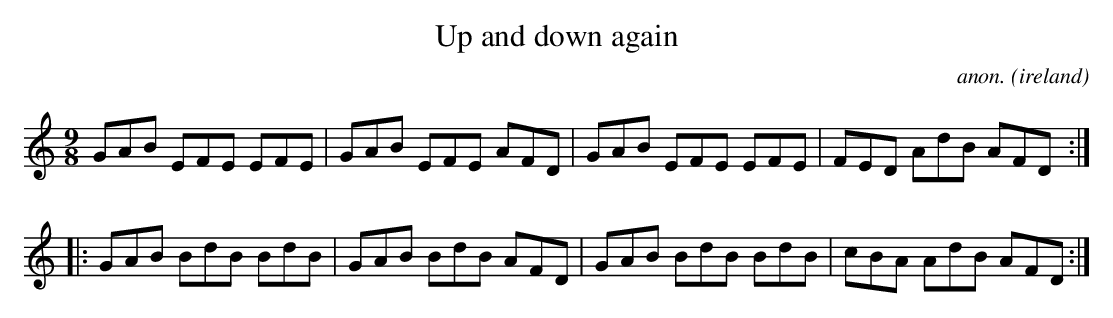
X:1
T:Up and down again
O:ireland
C:anon.
M:9/8
L:1/8
K:Ddor
GAB EFE EFE|GAB EFE AFD|GAB EFE EFE|FED AdB AFD:|
|:GAB BdB BdB|GAB BdB AFD|GAB BdB BdB|cBA AdB AFD:|
